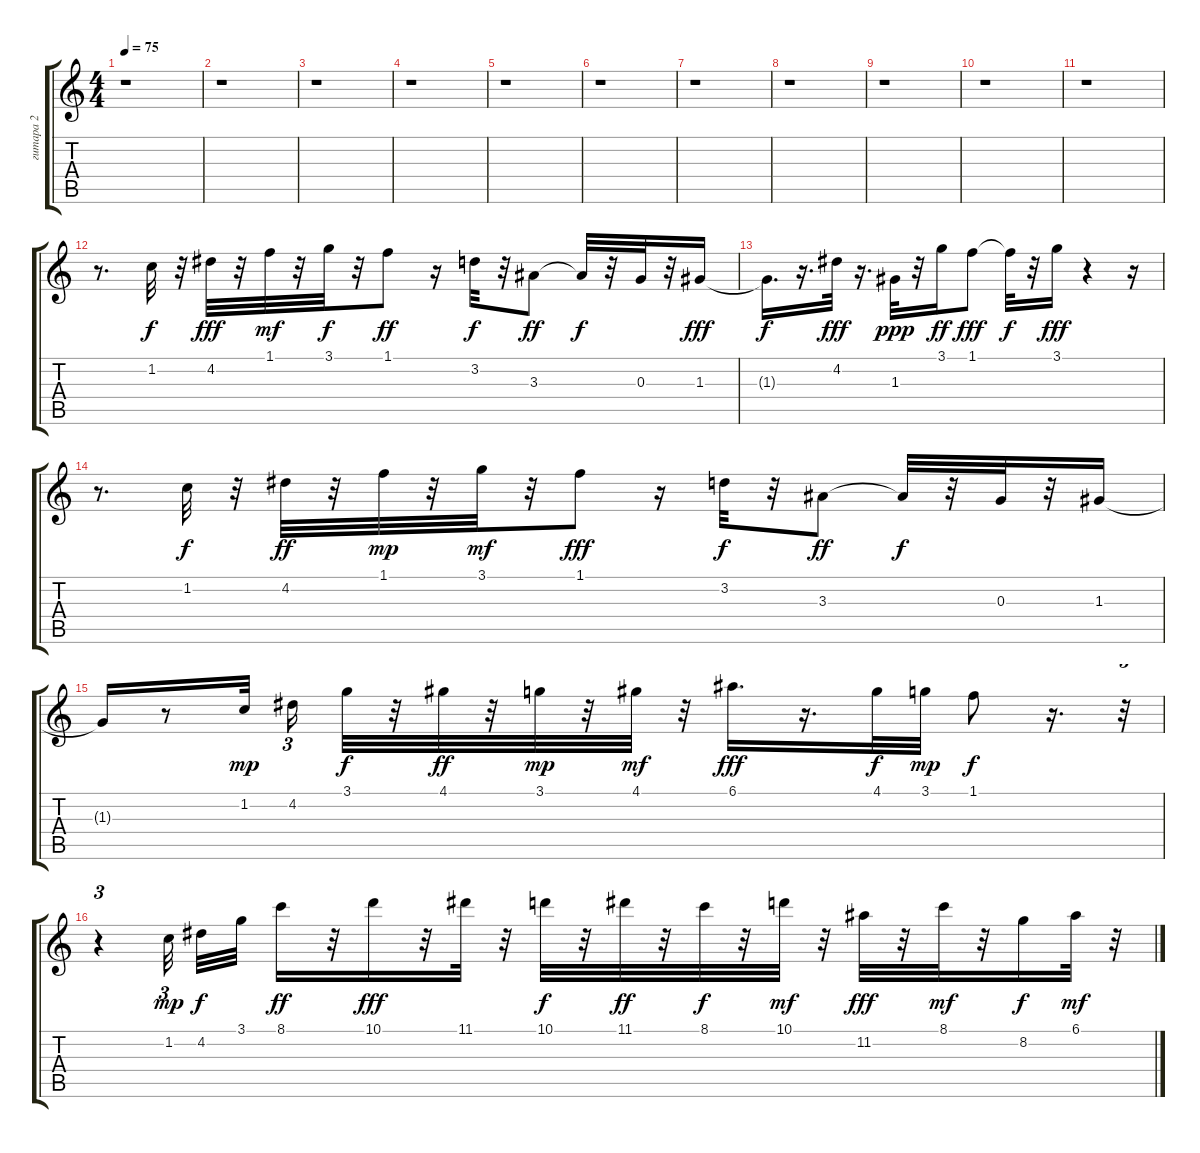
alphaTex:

\track ("гитара 2" "гитара 2") {instrument electricguitarjazz}
\staff {score tabs}
\tuning (E4 B3 G3 D3 A2 E2) {hide}
\ts (4 4)
\tempo 75
\clef g2
\ks c
r.1{dy mp} |
r.1 |
r.1 |
r.1 |
r.1 |
r.1 |
r.1 |
r.1 |
r.1 |
r.1 |
r.1 |
r.8{d} 1.2.32{dy f balance 8} r.32 4.2.32{dy fff} r.32 1.1.32{dy mf} r.32 3.1.32{dy f} r.32 1.1.8{dy ff} r.16 3.2.32{dy f} r.32 3.3.8{dy ff} 3.3{t}.32{dy f} r.32 0.3.32 r.32 1.3.16{dy fff} |
1.3{t}.16{d dy f} r.16{d} 4.2.32{dy fff} r.16{d} 1.3.32{dy ppp} r.32 3.1.16{dy ff} 1.1.8{dy fff} 1.1{t}.32{dy f} r.32 3.1.16{dy fff} r.4 r.16 |
r.8{d} 1.2.32{dy f} r.32 4.2.32{dy ff} r.32 1.1.32{dy mp} r.32 3.1.32{dy mf} r.32 1.1.8{dy fff} r.16 3.2.32{dy f} r.32 3.3.8{dy ff} 3.3{t}.32{dy f} r.32 0.3.32 r.32 1.3.16 |
1.3{t}.16 r.8 1.2.32{dy mp} 4.2.16{tu (3 2)} 3.1.32{dy f} r.32 4.1.32{dy ff} r.32 3.1.32{dy mp} r.32 4.1.32{dy mf} r.32 6.1.16{d dy fff} r.16{d} 4.1.32{dy f} 3.1.32{dy mp} 1.1.8{dy f} r.16{d} r.32{tu (3 2)} |
r.4{tu (3 2)} 1.2.32{tu (3 2) dy mp beam splitsecondary} 4.2.32{dy f} 3.1.32 8.1.16{dy ff} r.32 10.1.16{dy fff} r.32 11.1.32 r.32 10.1.32{dy f} r.32 11.1.32{dy ff} r.32 8.1.32{dy f} r.32 10.1.32{dy mf} r.32 11.2.32{dy fff} r.32 8.1.32{dy mf} r.32 8.2.16{dy f} 6.1.32{dy mf} r.32
